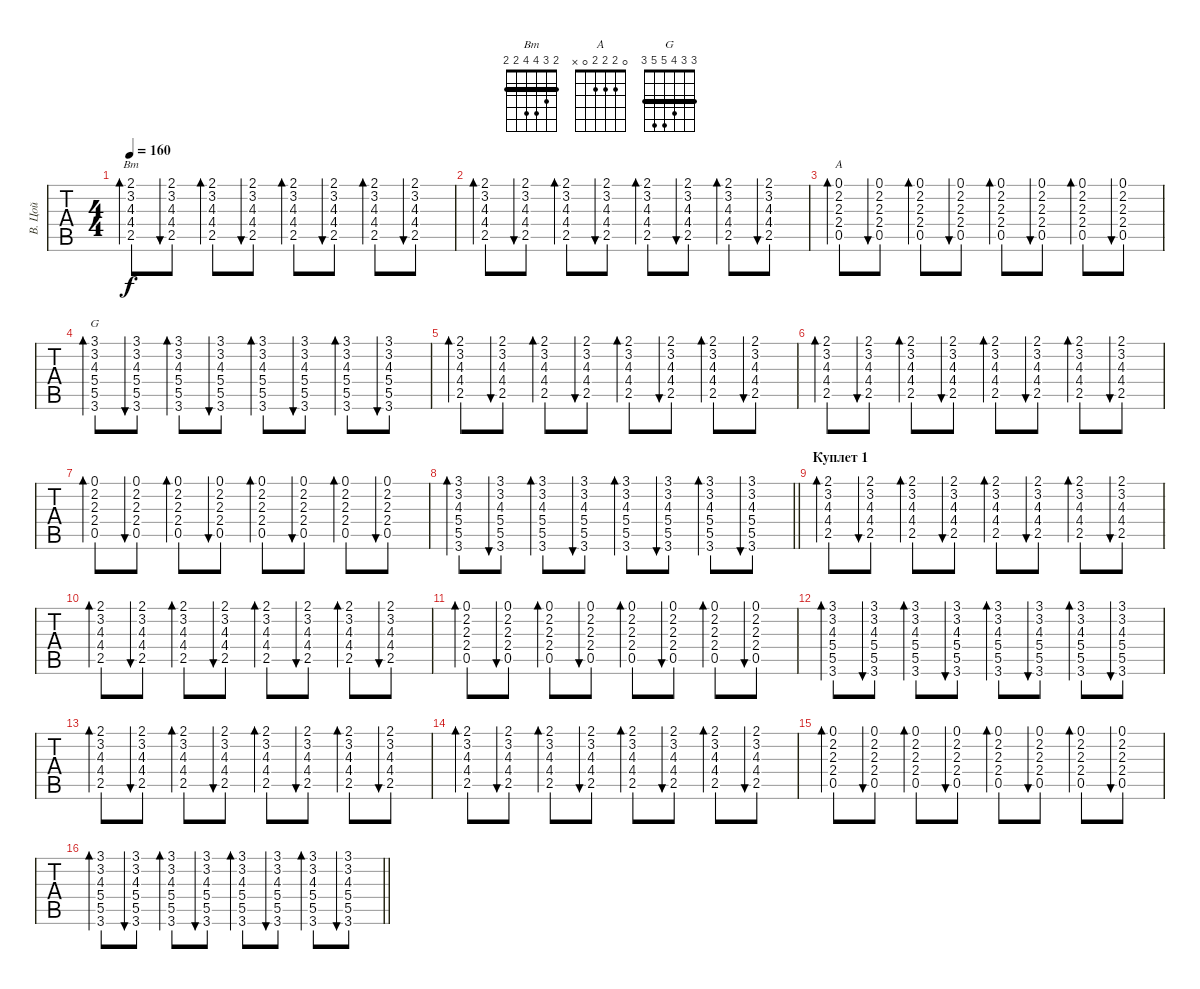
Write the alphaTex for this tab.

\track ("В. Цой" "В. Цой") {instrument acousticguitarsteel}
\staff {tabs}
\tuning (E4 B3 G3 D3 A2 E2) {hide}
\chord ("Bm" 2 3 4 4 2 2) {barre 2}
\chord ("A" 0 2 2 2 0 x)
\chord ("G" 3 3 4 5 5 3) {barre 3}
\ts (4 4)
\tempo 160
\clef g2
\ks c
(2.1 3.2 4.3 4.4 2.5).8{bd 30 ch "Bm" dy f} (2.1 3.2 4.3 4.4 2.5).8{bu 30} (2.1 3.2 4.3 4.4 2.5).8{bd 30} (2.1 3.2 4.3 4.4 2.5).8{bu 30} (2.1 3.2 4.3 4.4 2.5).8{bd 30} (2.1 3.2 4.3 4.4 2.5).8{bu 30} (2.1 3.2 4.3 4.4 2.5).8{bd 30} (2.1 3.2 4.3 4.4 2.5).8{bu 30} |
(2.1 3.2 4.3 4.4 2.5).8{bd 30} (2.1 3.2 4.3 4.4 2.5).8{bu 30} (2.1 3.2 4.3 4.4 2.5).8{bd 30} (2.1 3.2 4.3 4.4 2.5).8{bu 30} (2.1 3.2 4.3 4.4 2.5).8{bd 30} (2.1 3.2 4.3 4.4 2.5).8{bu 30} (2.1 3.2 4.3 4.4 2.5).8{bd 30} (2.1 3.2 4.3 4.4 2.5).8{bu 30} |
(0.1 2.2 2.3 2.4 0.5).8{bd 30 ch "A"} (0.1 2.2 2.3 2.4 0.5).8{bu 30} (0.1 2.2 2.3 2.4 0.5).8{bd 30} (0.1 2.2 2.3 2.4 0.5).8{bu 30} (0.1 2.2 2.3 2.4 0.5).8{bd 30} (0.1 2.2 2.3 2.4 0.5).8{bu 30} (0.1 2.2 2.3 2.4 0.5).8{bd 30} (0.1 2.2 2.3 2.4 0.5).8{bu 30} |
(3.1 3.2 4.3 5.4 5.5 3.6).8{bd 30 ch "G"} (3.1 3.2 4.3 5.4 5.5 3.6).8{bu 30} (3.1 3.2 4.3 5.4 5.5 3.6).8{bd 30} (3.1 3.2 4.3 5.4 5.5 3.6).8{bu 30} (3.1 3.2 4.3 5.4 5.5 3.6).8{bd 30} (3.1 3.2 4.3 5.4 5.5 3.6).8{bu 30} (3.1 3.2 4.3 5.4 5.5 3.6).8{bd 30} (3.1 3.2 4.3 5.4 5.5 3.6).8{bu 30} |
(2.1 3.2 4.3 4.4 2.5).8{bd 30} (2.1 3.2 4.3 4.4 2.5).8{bu 30} (2.1 3.2 4.3 4.4 2.5).8{bd 30} (2.1 3.2 4.3 4.4 2.5).8{bu 30} (2.1 3.2 4.3 4.4 2.5).8{bd 30} (2.1 3.2 4.3 4.4 2.5).8{bu 30} (2.1 3.2 4.3 4.4 2.5).8{bd 30} (2.1 3.2 4.3 4.4 2.5).8{bu 30} |
(2.1 3.2 4.3 4.4 2.5).8{bd 30} (2.1 3.2 4.3 4.4 2.5).8{bu 30} (2.1 3.2 4.3 4.4 2.5).8{bd 30} (2.1 3.2 4.3 4.4 2.5).8{bu 30} (2.1 3.2 4.3 4.4 2.5).8{bd 30} (2.1 3.2 4.3 4.4 2.5).8{bu 30} (2.1 3.2 4.3 4.4 2.5).8{bd 30} (2.1 3.2 4.3 4.4 2.5).8{bu 30} |
(0.1 2.2 2.3 2.4 0.5).8{bd 30} (0.1 2.2 2.3 2.4 0.5).8{bu 30} (0.1 2.2 2.3 2.4 0.5).8{bd 30} (0.1 2.2 2.3 2.4 0.5).8{bu 30} (0.1 2.2 2.3 2.4 0.5).8{bd 30} (0.1 2.2 2.3 2.4 0.5).8{bu 30} (0.1 2.2 2.3 2.4 0.5).8{bd 30} (0.1 2.2 2.3 2.4 0.5).8{bu 30} |
\barLineRight lightlight
(3.1 3.2 4.3 5.4 5.5 3.6).8{bd 30} (3.1 3.2 4.3 5.4 5.5 3.6).8{bu 30} (3.1 3.2 4.3 5.4 5.5 3.6).8{bd 30} (3.1 3.2 4.3 5.4 5.5 3.6).8{bu 30} (3.1 3.2 4.3 5.4 5.5 3.6).8{bd 30} (3.1 3.2 4.3 5.4 5.5 3.6).8{bu 30} (3.1 3.2 4.3 5.4 5.5 3.6).8{bd 30} (3.1 3.2 4.3 5.4 5.5 3.6).8{bu 30} |
\section ("" "Куплет 1")
(2.1 3.2 4.3 4.4 2.5).8{bd 30} (2.1 3.2 4.3 4.4 2.5).8{bu 30} (2.1 3.2 4.3 4.4 2.5).8{bd 30} (2.1 3.2 4.3 4.4 2.5).8{bu 30} (2.1 3.2 4.3 4.4 2.5).8{bd 30} (2.1 3.2 4.3 4.4 2.5).8{bu 30} (2.1 3.2 4.3 4.4 2.5).8{bd 30} (2.1 3.2 4.3 4.4 2.5).8{bu 30} |
(2.1 3.2 4.3 4.4 2.5).8{bd 30} (2.1 3.2 4.3 4.4 2.5).8{bu 30} (2.1 3.2 4.3 4.4 2.5).8{bd 30} (2.1 3.2 4.3 4.4 2.5).8{bu 30} (2.1 3.2 4.3 4.4 2.5).8{bd 30} (2.1 3.2 4.3 4.4 2.5).8{bu 30} (2.1 3.2 4.3 4.4 2.5).8{bd 30} (2.1 3.2 4.3 4.4 2.5).8{bu 30} |
(0.1 2.2 2.3 2.4 0.5).8{bd 30} (0.1 2.2 2.3 2.4 0.5).8{bu 30} (0.1 2.2 2.3 2.4 0.5).8{bd 30} (0.1 2.2 2.3 2.4 0.5).8{bu 30} (0.1 2.2 2.3 2.4 0.5).8{bd 30} (0.1 2.2 2.3 2.4 0.5).8{bu 30} (0.1 2.2 2.3 2.4 0.5).8{bd 30} (0.1 2.2 2.3 2.4 0.5).8{bu 30} |
(3.1 3.2 4.3 5.4 5.5 3.6).8{bd 30} (3.1 3.2 4.3 5.4 5.5 3.6).8{bu 30} (3.1 3.2 4.3 5.4 5.5 3.6).8{bd 30} (3.1 3.2 4.3 5.4 5.5 3.6).8{bu 30} (3.1 3.2 4.3 5.4 5.5 3.6).8{bd 30} (3.1 3.2 4.3 5.4 5.5 3.6).8{bu 30} (3.1 3.2 4.3 5.4 5.5 3.6).8{bd 30} (3.1 3.2 4.3 5.4 5.5 3.6).8{bu 30} |
(2.1 3.2 4.3 4.4 2.5).8{bd 30} (2.1 3.2 4.3 4.4 2.5).8{bu 30} (2.1 3.2 4.3 4.4 2.5).8{bd 30} (2.1 3.2 4.3 4.4 2.5).8{bu 30} (2.1 3.2 4.3 4.4 2.5).8{bd 30} (2.1 3.2 4.3 4.4 2.5).8{bu 30} (2.1 3.2 4.3 4.4 2.5).8{bd 30} (2.1 3.2 4.3 4.4 2.5).8{bu 30} |
(2.1 3.2 4.3 4.4 2.5).8{bd 30} (2.1 3.2 4.3 4.4 2.5).8{bu 30} (2.1 3.2 4.3 4.4 2.5).8{bd 30} (2.1 3.2 4.3 4.4 2.5).8{bu 30} (2.1 3.2 4.3 4.4 2.5).8{bd 30} (2.1 3.2 4.3 4.4 2.5).8{bu 30} (2.1 3.2 4.3 4.4 2.5).8{bd 30} (2.1 3.2 4.3 4.4 2.5).8{bu 30} |
(0.1 2.2 2.3 2.4 0.5).8{bd 30} (0.1 2.2 2.3 2.4 0.5).8{bu 30} (0.1 2.2 2.3 2.4 0.5).8{bd 30} (0.1 2.2 2.3 2.4 0.5).8{bu 30} (0.1 2.2 2.3 2.4 0.5).8{bd 30} (0.1 2.2 2.3 2.4 0.5).8{bu 30} (0.1 2.2 2.3 2.4 0.5).8{bd 30} (0.1 2.2 2.3 2.4 0.5).8{bu 30} |
\barLineRight lightlight
(3.1 3.2 4.3 5.4 5.5 3.6).8{bd 30} (3.1 3.2 4.3 5.4 5.5 3.6).8{bu 30} (3.1 3.2 4.3 5.4 5.5 3.6).8{bd 30} (3.1 3.2 4.3 5.4 5.5 3.6).8{bu 30} (3.1 3.2 4.3 5.4 5.5 3.6).8{bd 30} (3.1 3.2 4.3 5.4 5.5 3.6).8{bu 30} (3.1 3.2 4.3 5.4 5.5 3.6).8{bd 30} (3.1 3.2 4.3 5.4 5.5 3.6).8{bu 30}
